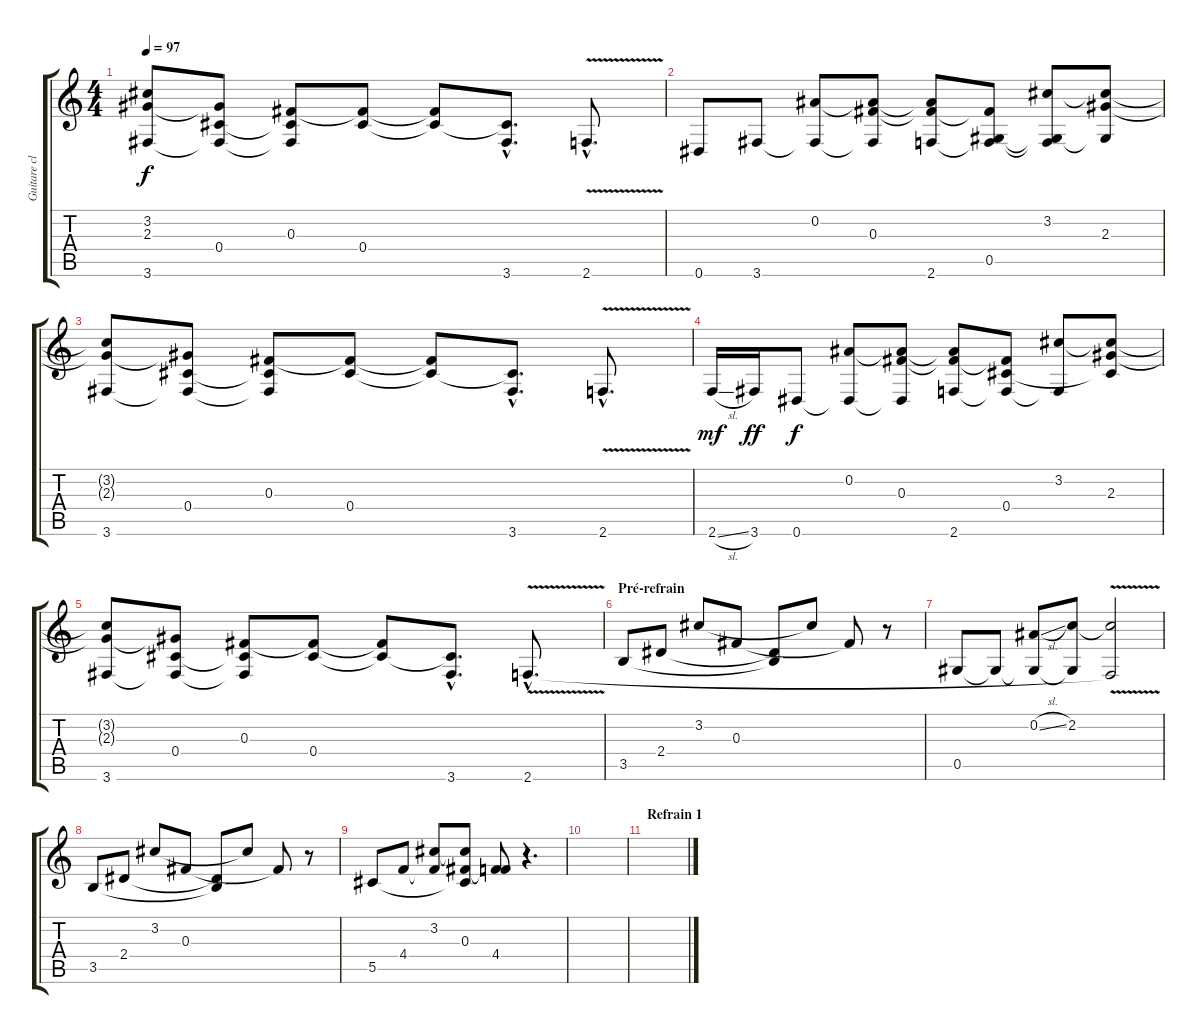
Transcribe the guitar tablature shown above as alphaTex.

\track ("Guitare clean" "Guitare cl") {instrument electricguitarclean}
\staff {score tabs}
\tuning (Eb4 Bb3 Gb3 Db3 Ab2 Eb2) {hide}
\ts (4 4)
\tempo 97
\clef g2
\ks c
(3.2{t} 2.3{t} 3.6).8{dy f} (2.3{t} 0.4 3.6{t}).8 (0.3 0.4{t} 3.6{t}).8 (0.3{t} 0.4).8 (0.3{t} 0.4{t}).8 (0.4{hac t} 3.6{hac}).8{d} 2.6{v hac}.8{d} |
0.6.8{instrument electricguitarclean} 3.6.8 (0.2 3.6{t}).8 (0.2{t} 0.3 3.6{t}).8 (0.2{t} 0.3{t} 2.6).8 (0.3{t} 0.5 2.6{t}).8 (3.2 0.5{t} 2.6{t}).8 (3.2{t} 2.3 0.5{t}).8 |
(3.2{t} 2.3{t} 3.6).8 (2.3{t} 0.4 3.6{t}).8 (0.3 0.4{t} 3.6{t}).8 (0.3{t} 0.4).8 (0.3{t} 0.4{t}).8 (0.4{hac t} 3.6{hac}).8{d} 2.6{v hac}.8{d} |
2.6{sl}.16{dy mf} 3.6.16{dy ff} 0.6.8{dy f} (0.2 0.6{t}).8 (0.2{t} 0.3 0.6{t}).8 (0.2{t} 0.3{t} 2.6).8 (0.3{t} 0.4 2.6{t}).8 (3.2 2.6{t}).8 (3.2{t} 2.3 0.4{t}).8 |
(3.2{t} 2.3{t} 3.6).8 (2.3{t} 0.4 3.6{t}).8 (0.3 0.4{t} 3.6{t}).8 (0.3{t} 0.4).8 (0.3{t} 0.4{t}).8 (0.4{hac t} 3.6{hac}).8{d} 2.6{v hac}.8{d} |
\section ("" "Pré-refrain")
3.5.8{instrument electricguitarclean} 2.4.8 3.2.8 0.3.8 (2.4{t} 3.5{t}).8 3.2{t}.8 0.3{t}.8 r.8 |
0.5.8 0.5{t}.8 (0.2{sl} 0.5{t}).8 (2.2 0.5{t}).8 (2.2{t} 2.6{t}).2 |
3.5.8{instrument electricguitarclean} 2.4.8 3.2.8 0.3.8 (2.4{t} 3.5{t}).8 3.2{t}.8 0.3{t}.8 r.8 |
5.5.8{instrument electricguitarclean} 4.4.8 (3.2 4.4{t}).8 (3.2{t} 0.3 5.5{t}).8 (0.3{t} 4.4).8 r.4{d} |
|
\section ("" "Refrain 1")
